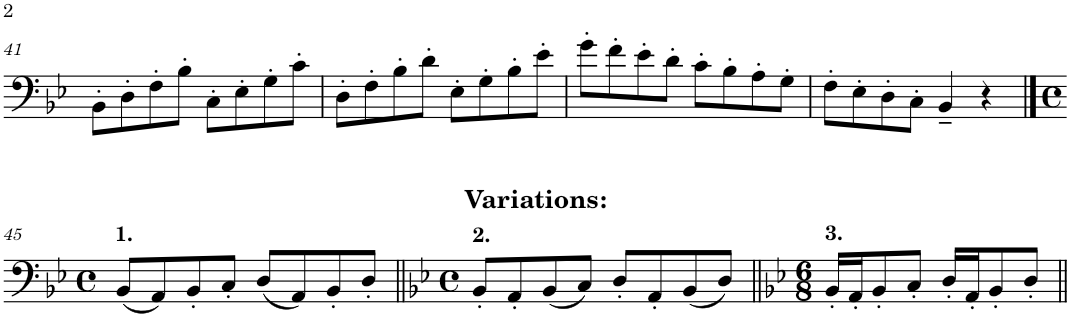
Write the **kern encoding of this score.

**kern
*part1
*staff1
*I"Trombone
*I'Tbn.
!!LO:PB:g=z
*clefF4
*k[b-e-]
*M4/4
*met(c)
=41
8BB-'\L
8D'\
8F'\
8B-'\J
8C'\L
8E-'\
8G'\
8c'\J
=42
8D'\L
8F'\
8B-'\
8d'\J
8E-'\L
8G'\
8B-'\
8e-'\J
=43
8g'\L
8f'\
8e-'\
8d'\J
8c'\L
8B-'\
8A'\
8G'\J
=44
8F'\L
8E-'\
8D'\
8C'\J
4BB-~/
4r
!!LO:LB:g=z
==45
*M4/4
*met(c)
!LO:TX:a:B:t=Variations&colon;
!LO:TX:a:B:t=1.
(8BB-/L
8AA/)
8BB-'/
8C'/J
(8D/L
8AA/)
8BB-'/
8D'/J
=46||
*k[b-e-]
*M4/4
*met(c)
!LO:TX:a:B:t=2.
8BB-'/L
8AA'/
(8BB-/
8C/J)
8D'/L
8AA'/
(8BB-/
8D/J)
=47||
*k[b-e-]
*M6/8
!LO:TX:a:B:t=3.
16BB-'/LL
16AA'/J
8BB-'/
8C'/J
16D'/LL
16AA'/J
8BB-'/
8D'/J
=||
*-
